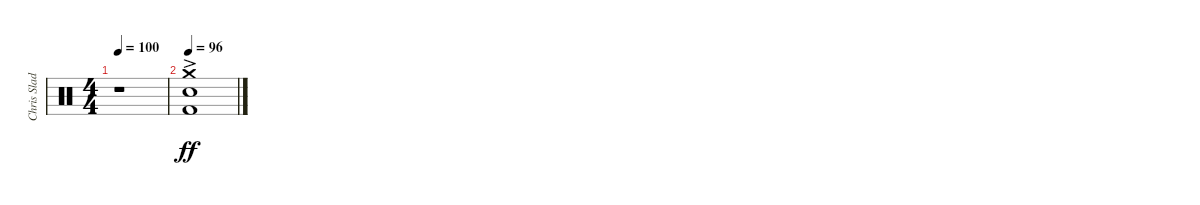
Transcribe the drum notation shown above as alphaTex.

\track ("Chris Slade" "Chris Slad") {instrument percussion}
\staff {score}
\articulation defaults
\ts (4 4)
\tempo 100
\clef neutral
\ks c
r.1{dy ff} |
\tempo 96
("Crash medium (hit)"{ac} "Snare (hit) 2"{ac} "Kick (hit) 2"{ac}).1
